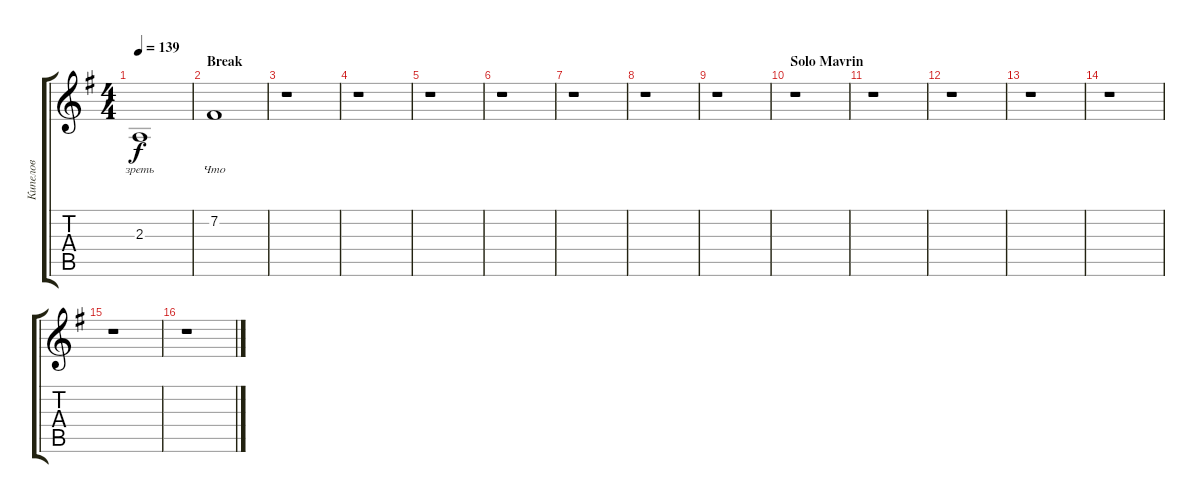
\track ("Кипелов" "Кипелов") {instrument lead6voice}
\staff {score tabs}
\tuning (E4 B3 G3 D3 A2 E2) {hide}
\ts (4 4)
\tempo 139
\clef g2
\ks eminor
2.3.1{lyrics (0 "зpеть") lyrics (1 "") lyrics (2 "") lyrics (3 "") lyrics (4 "") dy f} |
\section ("" "Break")
7.2.1{lyrics (0 "Что") lyrics (1 "") lyrics (2 "") lyrics (3 "") lyrics (4 "")} |
r.1 |
r.1 |
r.1 |
r.1 |
r.1 |
r.1 |
r.1 |
\section ("" "Solo Mavrin")
r.1 |
r.1 |
r.1 |
r.1 |
r.1 |
r.1 |
r.1
